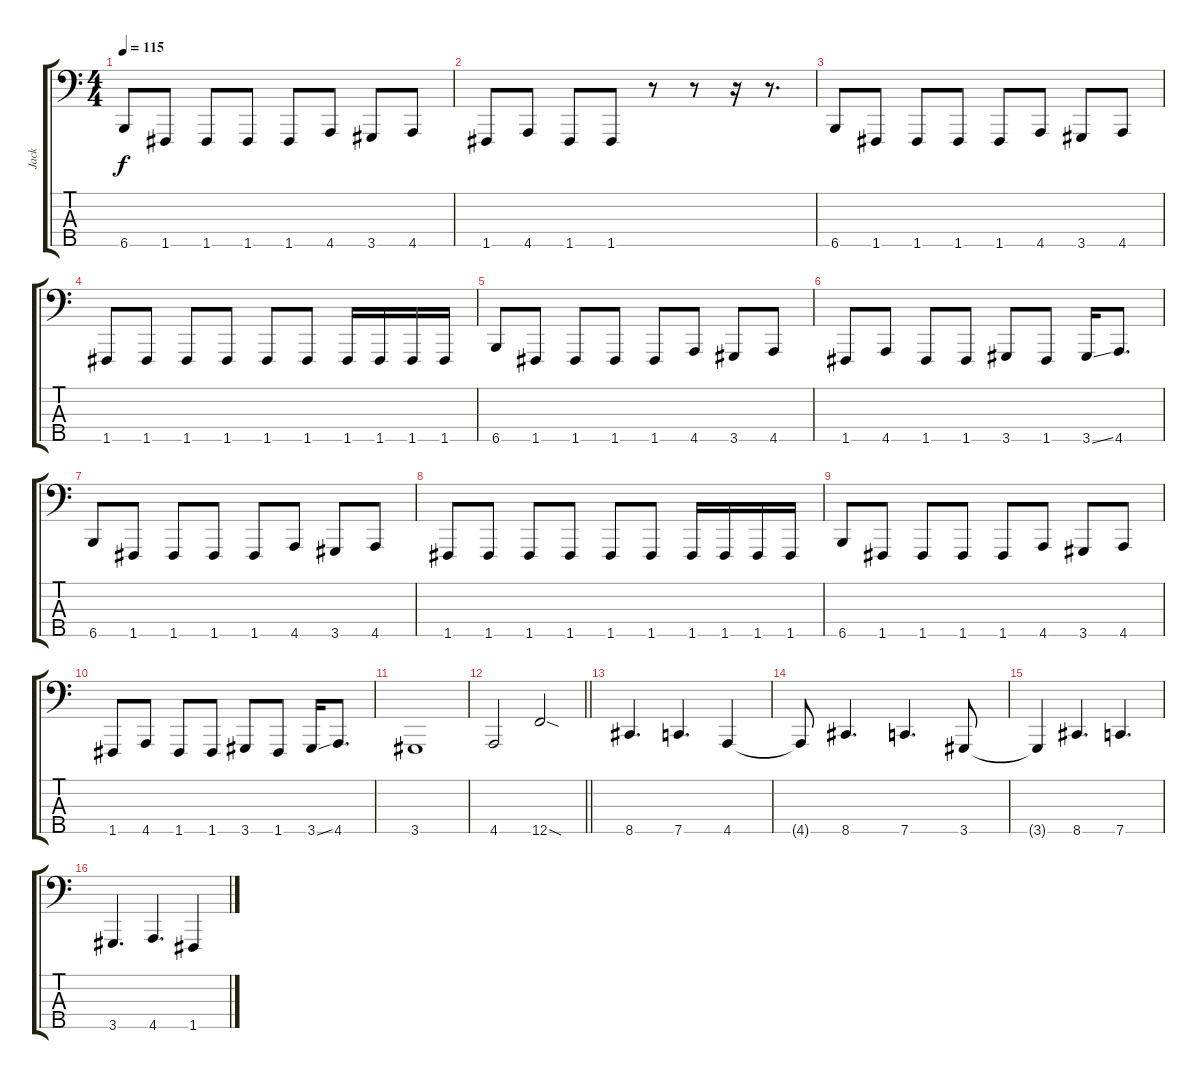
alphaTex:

\track ("Jack" "Jack") {instrument electricbasspick}
\staff {score tabs}
\tuning (Eb2 Bb1 F1 C1 F0) {hide}
\ts (4 4)
\tempo 115
\clef f4
\ks c
6.5.8{dy f} 1.5.8 1.5.8 1.5.8 1.5.8 4.5.8 3.5.8 4.5.8 |
1.5.8 4.5.8 1.5.8 1.5.8 r.8 r.8 r.16 r.8{d} |
6.5.8 1.5.8 1.5.8 1.5.8 1.5.8 4.5.8 3.5.8 4.5.8 |
1.5.8 1.5.8 1.5.8 1.5.8 1.5.8 1.5.8 1.5.16 1.5.16 1.5.16 1.5.16 |
6.5.8 1.5.8 1.5.8 1.5.8 1.5.8 4.5.8 3.5.8 4.5.8 |
1.5.8 4.5.8 1.5.8 1.5.8 3.5.8 1.5.8 3.5{ss}.16 4.5.8{d} |
6.5.8 1.5.8 1.5.8 1.5.8 1.5.8 4.5.8 3.5.8 4.5.8 |
1.5.8 1.5.8 1.5.8 1.5.8 1.5.8 1.5.8 1.5.16 1.5.16 1.5.16 1.5.16 |
6.5.8 1.5.8 1.5.8 1.5.8 1.5.8 4.5.8 3.5.8 4.5.8 |
1.5.8 4.5.8 1.5.8 1.5.8 3.5.8 1.5.8 3.5{ss}.16 4.5.8{d} |
3.5.1 |
\barLineRight lightlight
4.5.2 12.5{sod}.2 |
\section ("" "")
8.5.4{d} 7.5.4{d} 4.5.4 |
4.5{t}.8 8.5.4{d} 7.5.4{d} 3.5.8 |
3.5{t}.4 8.5.4{d} 7.5.4{d} |
3.5.4{d} 4.5.4{d} 1.5.4
